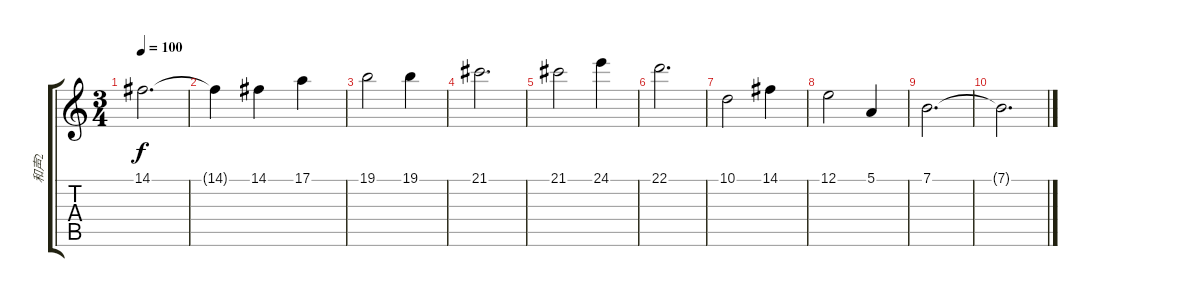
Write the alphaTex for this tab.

\track ("和声2" "和声2") {instrument stringensemble1}
\staff {score tabs}
\tuning (E4 B3 G3 D3 A2 E2) {hide}
\ts (3 4)
\tempo 100
\clef g2
\ks c
14.1.2{d dy f} |
14.1{t}.4 14.1.4 17.1.4 |
19.1.2 19.1.4 |
21.1.2{d} |
21.1.2 24.1.4 |
22.1.2{d} |
10.1.2 14.1.4 |
12.1.2 5.1.4 |
7.1.2{d} |
7.1{t}.2{d}
